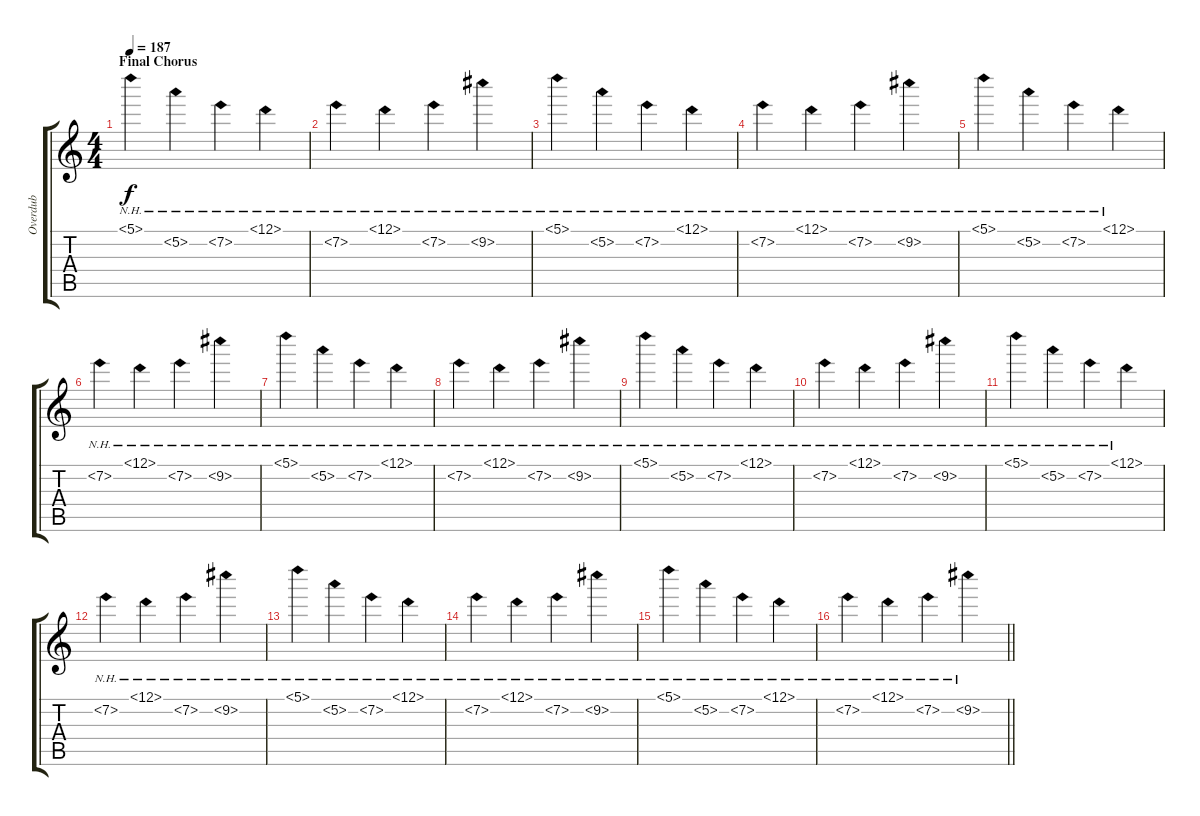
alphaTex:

\track ("Overdub" "Overdub") {instrument overdrivenguitar}
\staff {score tabs}
\tuning (D4 A3 F3 C3 G2 D2) {hide}
\ts (4 4)
\section ("" "Final Chorus")
\tempo 187
\clef g2
\ks c
5.1{nh}.4{dy f} 5.2{nh}.4 7.2{nh}.4 12.1{nh}.4 |
7.2{nh}.4 12.1{nh}.4 7.2{nh}.4 9.2{nh}.4 |
5.1{nh}.4 5.2{nh}.4 7.2{nh}.4 12.1{nh}.4 |
7.2{nh}.4 12.1{nh}.4 7.2{nh}.4 9.2{nh}.4 |
5.1{nh}.4 5.2{nh}.4 7.2{nh}.4 12.1{nh}.4 |
7.2{nh}.4 12.1{nh}.4 7.2{nh}.4 9.2{nh}.4 |
5.1{nh}.4 5.2{nh}.4 7.2{nh}.4 12.1{nh}.4 |
7.2{nh}.4 12.1{nh}.4 7.2{nh}.4 9.2{nh}.4 |
5.1{nh}.4 5.2{nh}.4 7.2{nh}.4 12.1{nh}.4 |
7.2{nh}.4 12.1{nh}.4 7.2{nh}.4 9.2{nh}.4 |
5.1{nh}.4 5.2{nh}.4 7.2{nh}.4 12.1{nh}.4 |
7.2{nh}.4 12.1{nh}.4 7.2{nh}.4 9.2{nh}.4 |
5.1{nh}.4 5.2{nh}.4 7.2{nh}.4 12.1{nh}.4 |
7.2{nh}.4 12.1{nh}.4 7.2{nh}.4 9.2{nh}.4 |
5.1{nh}.4 5.2{nh}.4 7.2{nh}.4 12.1{nh}.4 |
\barLineRight lightlight
7.2{nh}.4 12.1{nh}.4 7.2{nh}.4 9.2{nh}.4
